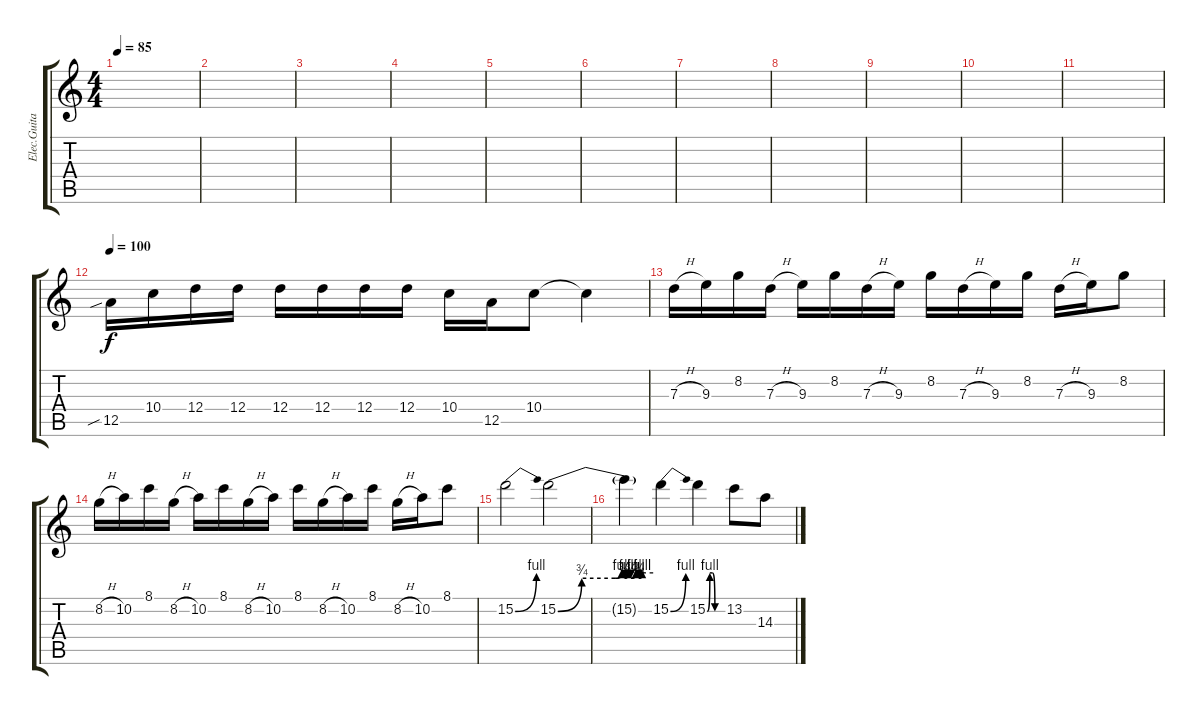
\track ("Elec.Guitar - PEDRO MURTEIRA (2) Wah-Wah" "Elec.Guita") {instrument overdrivenguitar}
\staff {score tabs}
\tuning (E4 B3 G3 D3 A2 E2) {hide}
\ts (4 4)
\tempo 85
\clef g2
\ks c
|
|
|
|
|
|
|
|
|
|
|
\tempo 100
12.5{sib}.16 10.4.16 12.4.16 12.4.16 12.4.16 12.4.16 12.4.16 12.4.16 10.4.16 12.5.16 10.4.8 10.4{t}.4 |
7.3{h}.16 9.3.16 8.2.16 7.3{h}.16 9.3.16 8.2.16 7.3{h}.16 9.3.16 8.2.16 7.3{h}.16 9.3.16 8.2.16 7.3{h}.16 9.3.16 8.2.8 |
8.2{h}.16 10.2.16 8.1.16 8.2{h}.16 10.2.16 8.1.16 8.2{h}.16 10.2.16 8.1.16 8.2{h}.16 10.2.16 8.1.16 8.2{h}.16 10.2.16 8.1.8 |
15.2{be (bend 0 0 60 4)}.2 15.2{be (custom 0 0 15 3 36 3 40 4 42 3 44 4 46 3 49 4 51 3 53 4 60 4)}.2 |
15.2{t}.4 15.2{be (bend 0 0 60 4)}.4 15.2{be (custom 0 0 10 4 20 4 30 0 60 0)}.4 13.2.8 14.3.8
